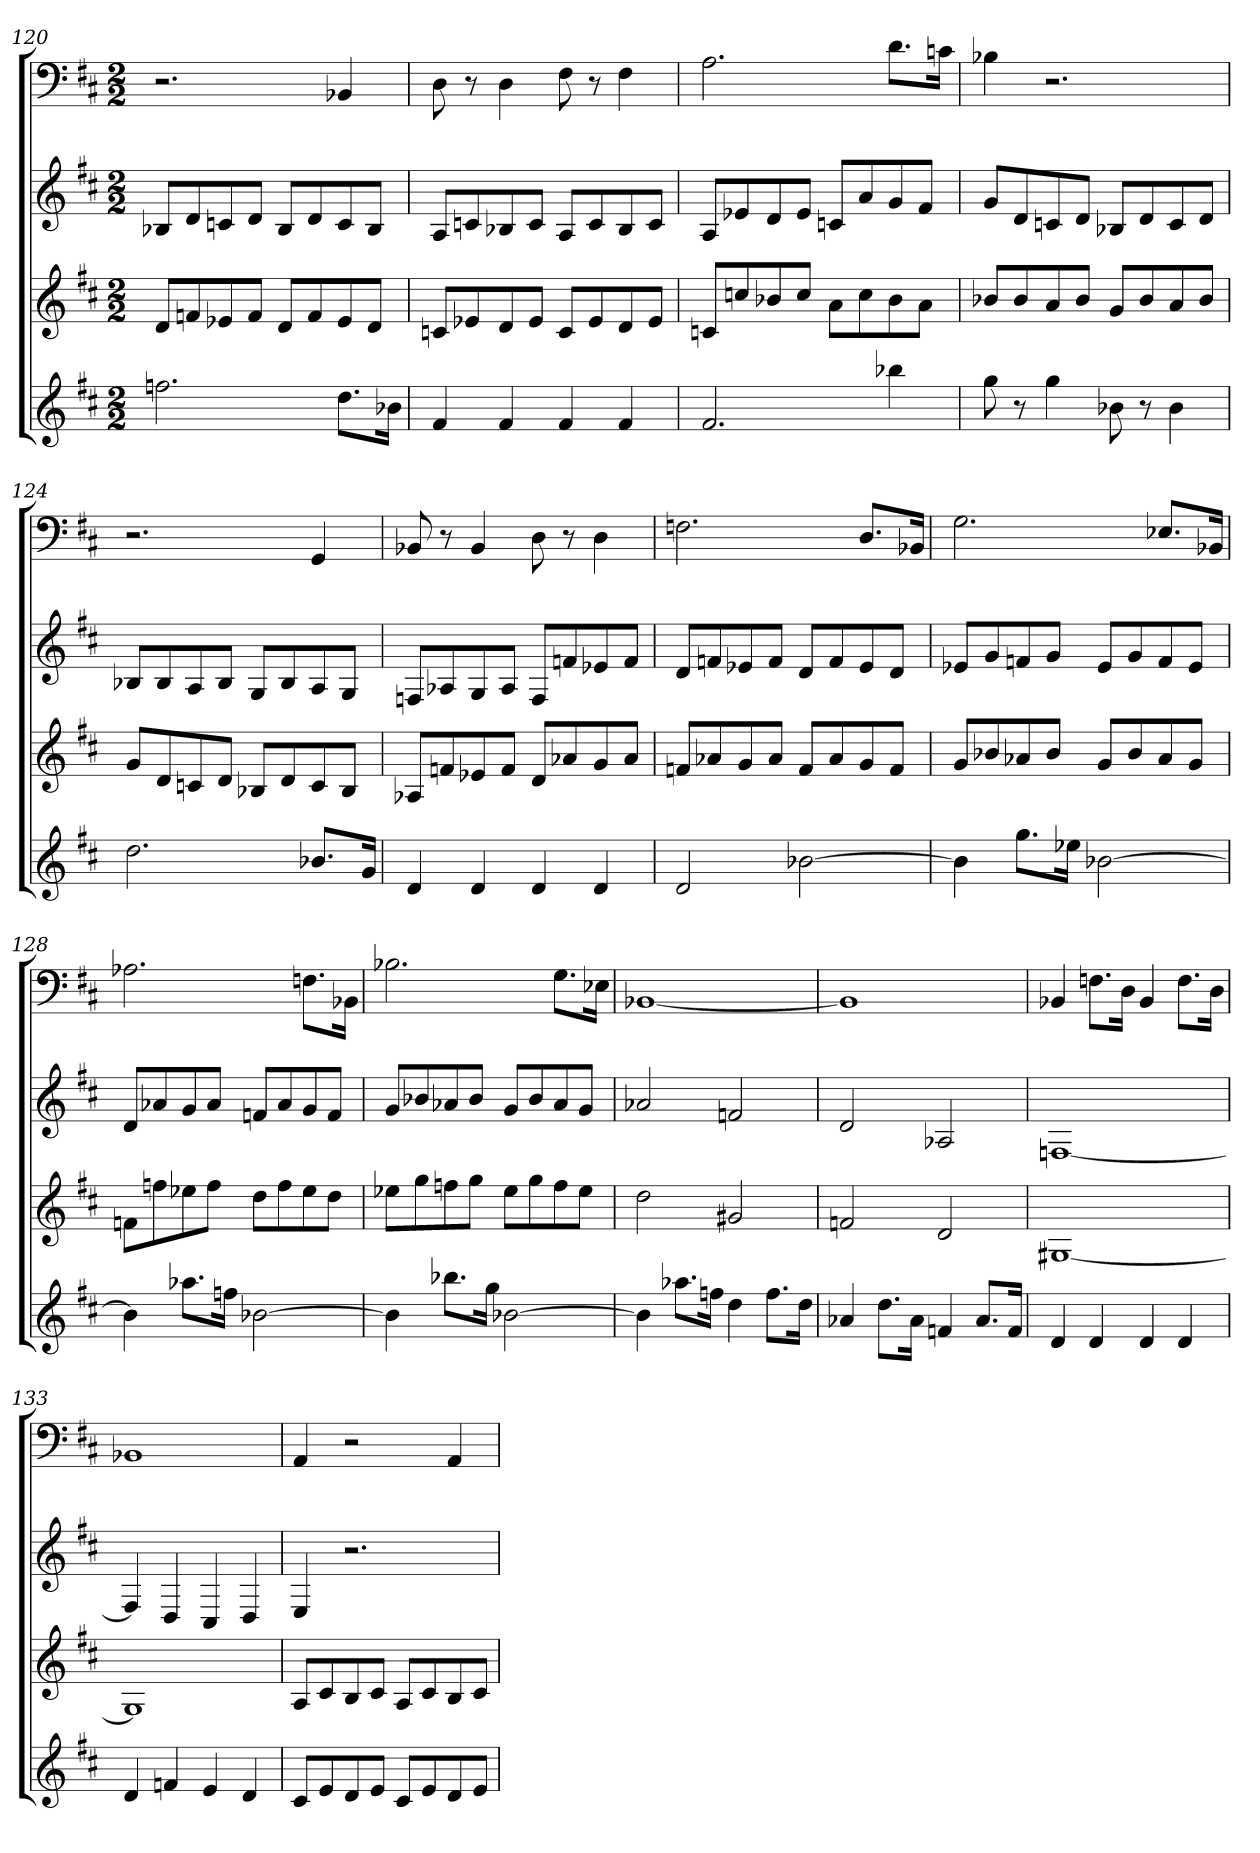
**kern	**kern	**kern	**kern
*part4	*part3	*part2	*part1
*staff4	*staff3	*staff2	*staff1
*k[f#c#]	*k[f#c#]	*k[f#c#]	*k[f#c#]
*D:	*D:	*D:	*D:
*M2/2	*M2/2	*M2/2	*M2/2
=120	=120	=120	=120
2.ffn	8dL	8B-XL	2.r
.	8fn	8d	.
.	8e-X	8cn	.
.	8fJ	8dJ	.
.	8dL	8B-L	.
.	8f	8d	.
8.ddL	8e-	8c	4BB-X
.	8dJ	8B-J	.
16b-XJk	.	.	.
=121	=121	=121	=121
4f#	8cnL	8AL	8D
.	8e-X	8cn	8r
4f#	8d	8B-X	4D
.	8e-J	8cJ	.
4f#	8cL	8AL	8F#
.	8e-	8c	8r
4f#	8d	8B-	4F#
.	8e-J	8cJ	.
=122	=122	=122	=122
2.f#	8cnL	8AL	2.A
.	8ccn	8e-X	.
.	8b-X	8d	.
.	8ccJ	8e-J	.
.	8aL	8cnL	.
.	8cc	8a	.
4bb-X	8b-	8g	8.dL
.	8aJ	8f#J	.
.	.	.	16cnJk
=123	=123	=123	=123
8gg	8b-XL	8gL	4B-X
8r	8b-	8d	.
4gg	8a	8cn	2.r
.	8b-J	8dJ	.
8b-X	8gL	8B-XL	.
8r	8b-	8d	.
4b-	8a	8c	.
.	8b-J	8dJ	.
=124	=124	=124	=124
2.dd	8gL	8B-XL	2.r
.	8d	8B-	.
.	8cn	8A	.
.	8dJ	8B-J	.
.	8B-XL	8GL	.
.	8d	8B-	.
8.b-XL	8c	8A	4GG
.	8B-J	8GJ	.
16gJk	.	.	.
=125	=125	=125	=125
4d	8A-XL	8FnL	8BB-X
.	8fn	8A-X	8r
4d	8e-X	8G	4BB-
.	8fJ	8A-J	.
4d	8dL	8FL	8D
.	8a-X	8fn	8r
4d	8g	8e-X	4D
.	8a-J	8fJ	.
=126	=126	=126	=126
2d	8fnL	8dL	2.Fn
.	8a-X	8fn	.
.	8g	8e-X	.
.	8a-J	8fJ	.
[2b-X	8fL	8dL	.
.	8a-	8f	.
.	8g	8e-	8.DL
.	8fJ	8dJ	.
.	.	.	16BB-XJk
=127	=127	=127	=127
4b-]	8gL	8e-XL	2.G
.	8b-X	8g	.
8.ggL	8a-X	8fn	.
.	8b-J	8gJ	.
16ee-XJk	.	.	.
[2b-X	8gL	8e-L	.
.	8b-	8g	.
.	8a-	8f	8.E-XL
.	8gJ	8e-J	.
.	.	.	16BB-XJk
=128	=128	=128	=128
4b-]	8fnL	8dL	2.A-X
.	8ffn	8a-X	.
8.aa-XL	8ee-X	8g	.
.	8ffJ	8a-J	.
16ffnJk	.	.	.
[2b-X	8ddL	8fnL	.
.	8ff	8a-	.
.	8ee-	8g	8.FnL
.	8ddJ	8fJ	.
.	.	.	16BB-XJk
=129	=129	=129	=129
4b-]	8ee-XL	8gL	2.B-X
.	8gg	8b-X	.
8.bb-XL	8ffn	8a-X	.
.	8ggJ	8b-J	.
16ggJk	.	.	.
[2b-X	8ee-L	8gL	.
.	8gg	8b-	.
.	8ff	8a-	8.GL
.	8ee-J	8gJ	.
.	.	.	16E-XJk
=130	=130	=130	=130
4b-]	2dd	2a-X	[1BB-X
8.aa-XL	.	.	.
16ffnJk	.	.	.
4dd	2g#X	2fn	.
8.ffL	.	.	.
16ddJk	.	.	.
=131	=131	=131	=131
4a-X	2fn	2d	1BB-]
8.ddL	.	.	.
16a-Jk	.	.	.
4fn	2d	2A-X	.
8.a-L	.	.	.
16fJk	.	.	.
=132	=132	=132	=132
4d	[1G#X	[1Fn	4BB-X
4d	.	.	8.FnL
.	.	.	16DJk
4d	.	.	4BB-
4d	.	.	8.FL
.	.	.	16DJk
=133	=133	=133	=133
4d	1G#]	4F]	1BB-X
4fn	.	4D	.
4e	.	4C#	.
4d	.	4D	.
=134	=134	=134	=134
8c#L	8AL	4E	4AA
8e	8c#	.	.
8d	8B	2.r	2r
8eJ	8c#J	.	.
8c#L	8AL	.	.
8e	8c#	.	.
8d	8B	.	4AA
8eJ	8c#J	.	.
=	=	=	=
*-	*-	*-	*-
